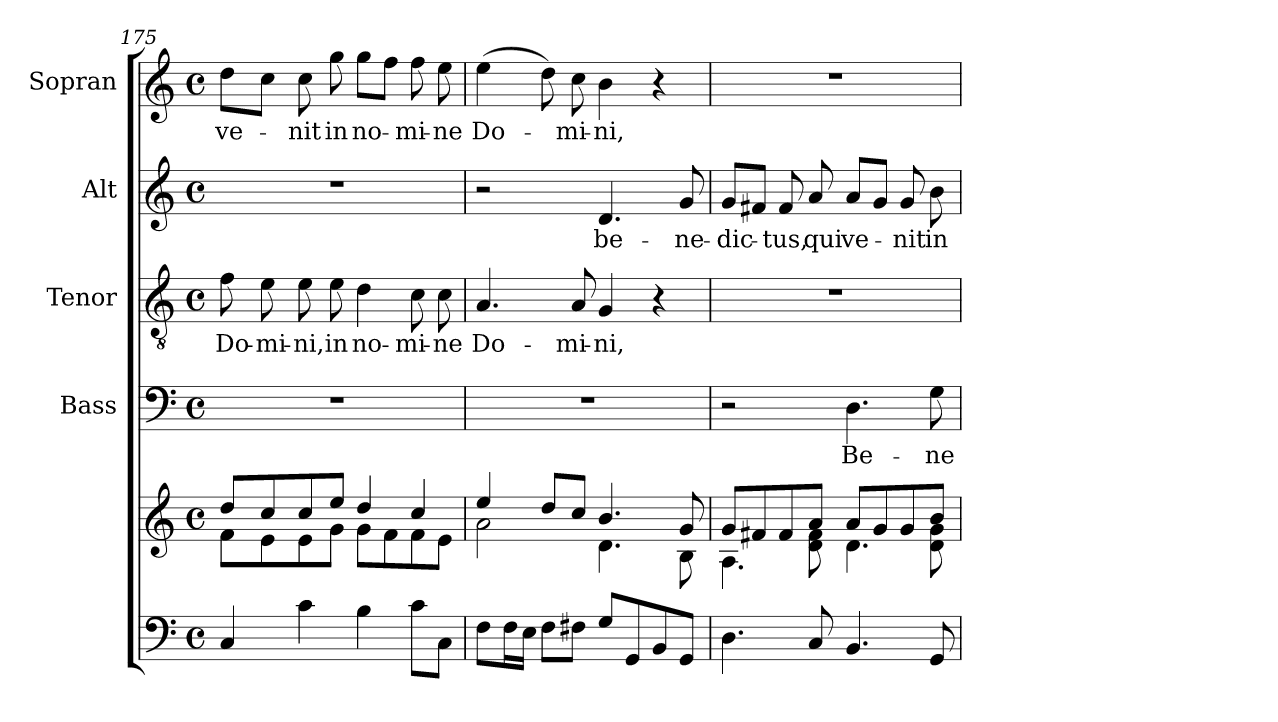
**kern	**kern	**kern	**text	**kern	**text	**kern	**text	**kern	**text
*part5	*part5	*part4	*part4	*part3	*part3	*part2	*part2	*part1	*part1
*staff6	*staff5	*staff4	*staff4	*staff3	*staff3	*staff2	*staff2	*staff1	*staff1
*	*	*I"Bass	*	*I"Tenor	*	*I"Alt	*	*I"Sopran	*
*	*	*I'B.	*	*I'T.	*	*I'A.	*	*I'S.	*
*clefF4	*clefG2	*clefF4	*	*clefGv2	*	*clefG2	*	*clefG2	*
*k[]	*k[]	*k[]	*	*k[]	*	*k[]	*	*k[]	*
*C:	*C:	*C:	*	*C:	*	*C:	*	*C:	*
*M4/4	*M4/4	*M4/4	*	*M4/4	*	*M4/4	*	*M4/4	*
*met(c)	*met(c)	*met(c)	*	*met(c)	*	*met(c)	*	*met(c)	*
=175	=175	=175	=175	=175	=175	=175	=175	=175	=175
*	*^	*	*	*	*	*	*	*	*
!	!	!	!	!	!	!LO:LY:b	!	!	!	!LO:LY:b
4C/	8dd/L	8f\L	1r	.	8f\	Do-	1r	.	8dd\L	ve-
!	!	!	!	!	!	!LO:LY:b	!	!	!	!
.	8cc/	8e\	.	.	8e\	-mi-	.	.	8cc\J	.
!	!	!	!	!	!	!LO:LY:b	!	!	!	!LO:LY:b
4c\	8cc/	8e\	.	.	8e\	-ni,	.	.	8cc\	-nit
!	!	!	!	!	!	!LO:LY:b	!	!	!	!LO:LY:b
.	8ee/J	8g\J	.	.	8e\	in	.	.	8gg\	in
!	!	!	!	!	!	!LO:LY:b	!	!	!	!LO:LY:b
4B\	4dd/	8g\L	.	.	4d\	no-	.	.	8gg\L	no-
.	.	8f\	.	.	.	.	.	.	8ff\J	.
!	!	!	!	!	!	!LO:LY:b	!	!	!	!LO:LY:b
8c\L	4cc/	8f\	.	.	8c\	-mi-	.	.	8ff\	-mi-
!	!	!	!	!	!	!LO:LY:b	!	!	!	!LO:LY:b
8C\J	.	8e\J	.	.	8c\	-ne	.	.	8ee\	-ne
!!LO:PB:g=z
=176	=176	=176	=176	=176	=176	=176	=176	=176	=176	=176
!	!	!	!	!	!	!LO:LY:b	!	!	!	!LO:LY:b
8F\L	4ee/	2a\	1r	.	4.A/	Do-	2r	.	(>4ee\	Do-
16F\L	.	.	.	.	.	.	.	.	.	.
16E\JJ	.	.	.	.	.	.	.	.	.	.
8F\L	8dd/L	.	.	.	.	.	.	.	8dd\)	.
!	!	!	!	!	!	!LO:LY:b	!	!	!	!LO:LY:b
8F#X\J	8cc/J	.	.	.	8A/	-mi-	.	.	8cc\	-mi-
!	!	!	!	!	!	!LO:LY:b	!	!LO:LY:b	!	!LO:LY:b
8G/L	4.b/	4.d\	.	.	4G/	-ni,	4.d/	be-	4b\	-ni,
8GG/	.	.	.	.	.	.	.	.	.	.
8BB/	.	.	.	.	4r	.	.	.	4r	.
!	!	!	!	!	!	!	!	!LO:LY:b	!	!
8GG/J	8g/	8B\	.	.	.	.	8g/	-ne-	.	.
=177	=177	=177	=177	=177	=177	=177	=177	=177	=177	=177
!	!	!	!	!	!	!	!	!LO:LY:b	!	!
4.D\	8g/L	4.A\	2r	.	1r	.	8g/L	-dic-	1r	.
.	8f#X/	.	.	.	.	.	8f#X/J	.	.	.
!	!	!	!	!	!	!	!	!LO:LY:b	!	!
.	8f#/	.	.	.	.	.	8f#/	-tus,	.	.
!	!	!	!	!	!	!	!	!LO:LY:b	!	!
8C/	8a/J	8d\ 8f#\	.	.	.	.	8a/	qui	.	.
!	!	!	!	!LO:LY:b	!	!	!	!LO:LY:b	!	!
4.BB/	8a/L	4.d\	4.D\	Be-	.	.	8a/L	ve-	.	.
.	8g/	.	.	.	.	.	8g/J	.	.	.
!	!	!	!	!	!	!	!	!LO:LY:b	!	!
.	8g/	.	.	.	.	.	8g/	-nit	.	.
!	!	!	!	!LO:LY:b	!	!	!	!LO:LY:b	!	!
8GG/	8b/J	8d\ 8g\	8G\	-ne-	.	.	8b\	in	.	.
*	*v	*v	*	*	*	*	*	*	*	*
=	=	=	=	=	=	=	=	=	=
*-	*-	*-	*-	*-	*-	*-	*-	*-	*-
